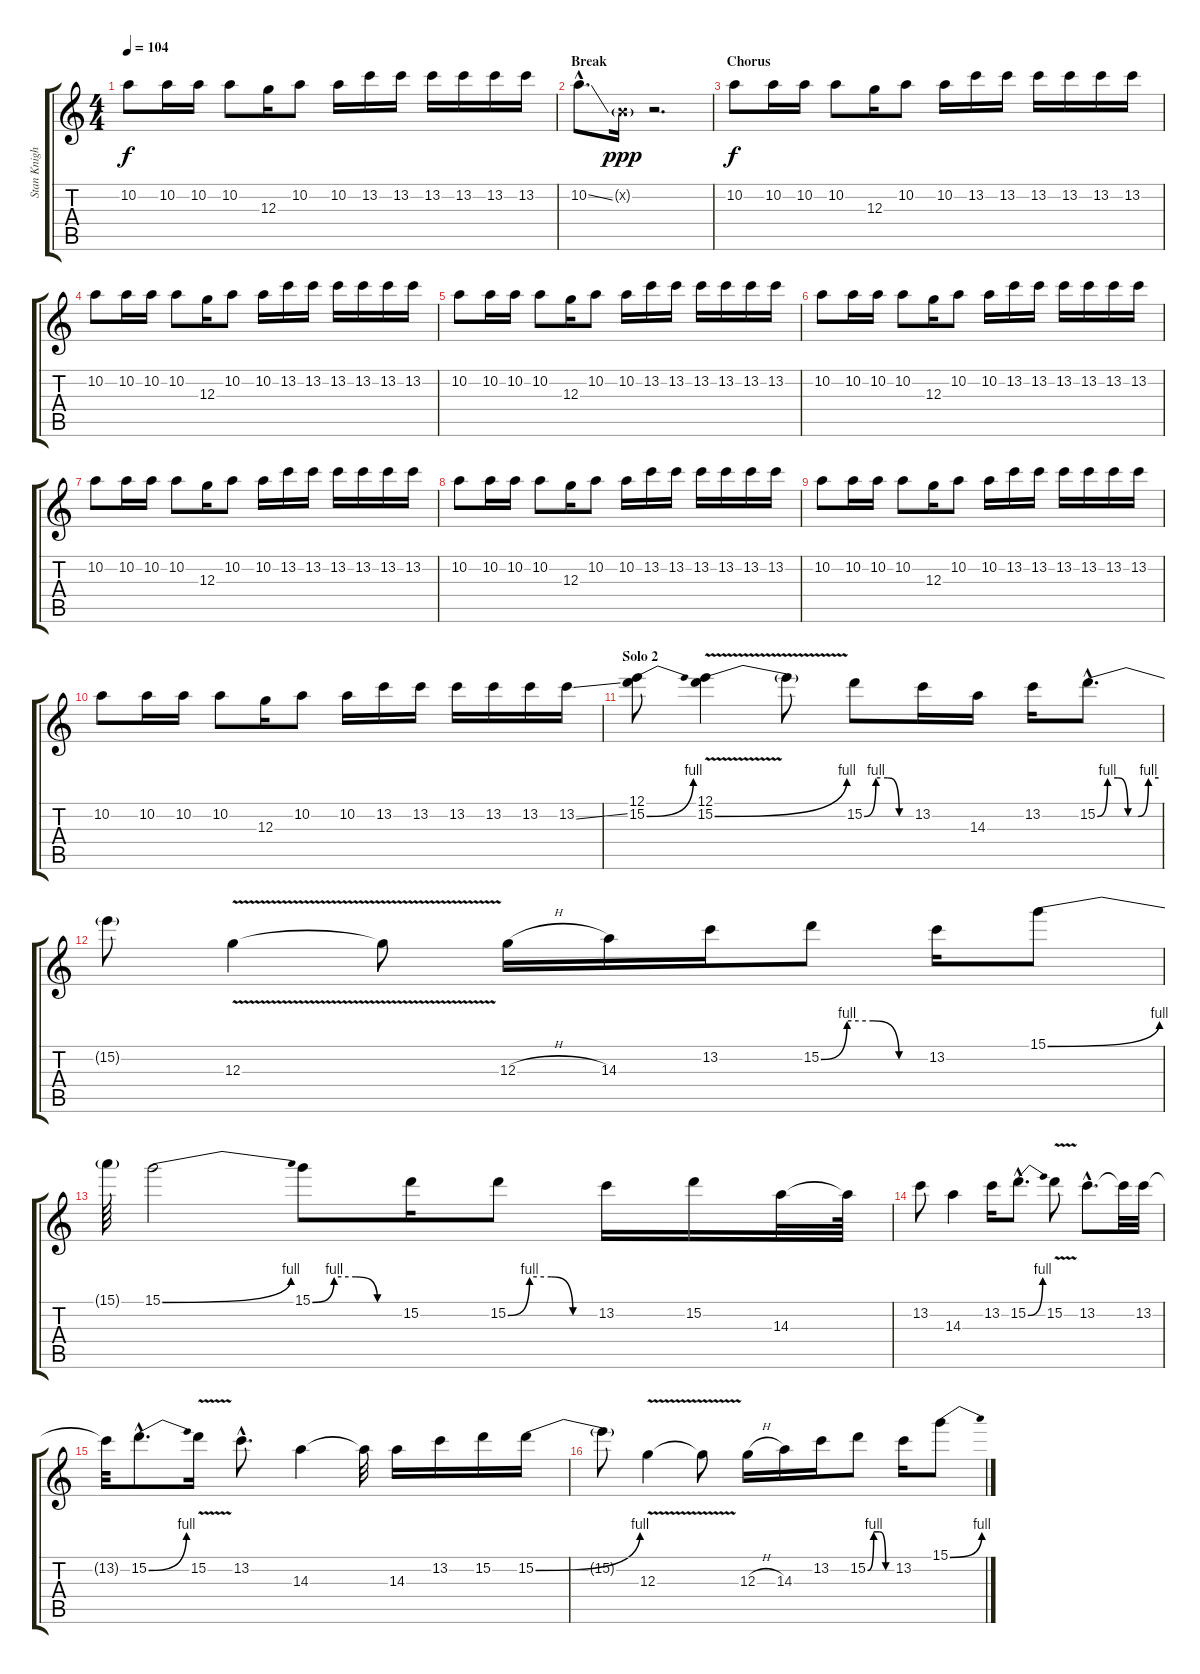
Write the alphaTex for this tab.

\track ("Stan Knight " "Stan Knigh") {instrument distortionguitar}
\staff {score tabs}
\tuning (E4 B3 G3 D3 A2 E2) {hide}
\ts (4 4)
\tempo 104
\clef g2
\ks c
10.2.8{dy f} 10.2.16 10.2.16 10.2.8 12.3.16 10.2.8 10.2.16 13.2.16 13.2.16 13.2.16 13.2.16 13.2.16 13.2.16 |
\section ("" "Break")
10.2{ss hac}.8{d} 0.2{g x}.16{dy ppp} r.2{d} |
\section ("" "Chorus")
10.2.8{dy f} 10.2.16 10.2.16 10.2.8 12.3.16 10.2.8 10.2.16 13.2.16 13.2.16 13.2.16 13.2.16 13.2.16 13.2.16 |
10.2.8 10.2.16 10.2.16 10.2.8 12.3.16 10.2.8 10.2.16 13.2.16 13.2.16 13.2.16 13.2.16 13.2.16 13.2.16 |
10.2.8 10.2.16 10.2.16 10.2.8 12.3.16 10.2.8 10.2.16 13.2.16 13.2.16 13.2.16 13.2.16 13.2.16 13.2.16 |
10.2.8 10.2.16 10.2.16 10.2.8 12.3.16 10.2.8 10.2.16 13.2.16 13.2.16 13.2.16 13.2.16 13.2.16 13.2.16 |
10.2.8 10.2.16 10.2.16 10.2.8 12.3.16 10.2.8 10.2.16 13.2.16 13.2.16 13.2.16 13.2.16 13.2.16 13.2.16 |
10.2.8 10.2.16 10.2.16 10.2.8 12.3.16 10.2.8 10.2.16 13.2.16 13.2.16 13.2.16 13.2.16 13.2.16 13.2.16 |
10.2.8 10.2.16 10.2.16 10.2.8 12.3.16 10.2.8 10.2.16 13.2.16 13.2.16 13.2.16 13.2.16 13.2.16 13.2.16 |
10.2.8 10.2.16 10.2.16 10.2.8 12.3.16 10.2.8 10.2.16 13.2.16 13.2.16 13.2.16 13.2.16 13.2.16 13.2{ss}.16 |
\section ("" "Solo 2")
(12.1 15.2{be (bend 0 0 60 4)}).8 (12.1{v} 15.2{be (bend 0 0 60 4) v}).4 15.2{t}.8 15.2{be (custom 0 0 15 4 30 4 45 0 60 0)}.8 13.2.16 14.3.16 13.2.16 15.2{be (custom 0 0 10 4 20 4 30 0 40 0 50 4 60 4) hac}.8{d} |
15.2{t}.8 12.3{v}.4 12.3{t}.8 12.3{h}.16 14.3.16 13.2.16 15.2{be (custom 0 0 15 4 30 4 45 0 60 0)}.8 13.2.16 15.1{be (bend 0 0 60 4)}.8 |
15.1{t}.64 15.1{be (bend 0 0 60 4)}.2 15.1{be (custom 0 0 15 4 30 4 45 0 60 0)}.8 15.2.16 15.2{be (custom 0 0 15 4 30 4 45 0 60 0)}.8 13.2.16 15.2.16 14.3.32 14.3{t}.64 |
13.2.8 14.3.4 13.2.16 15.2{be (bend 0 0 60 4) hac}.8{d} 15.2{v}.8 13.2{hac}.8{d} 13.2{t}.32 13.2.32 |
13.2{t}.32 15.2{be (bend 0 0 60 4) hac}.8{d} 15.2{v}.16 13.2{hac}.8{d} 14.3.4 14.3{t}.32 14.3.16 13.2.16 15.2.16 15.2{be (bend 0 0 60 4)}.16 |
15.2{t}.8 12.3{v}.4 12.3{t}.8 12.3{h}.16 14.3.16 13.2.16 15.2{be (custom 0 0 15 4 30 4 45 0 60 0)}.8 13.2.16 15.1{be (bend 0 0 60 4)}.8
